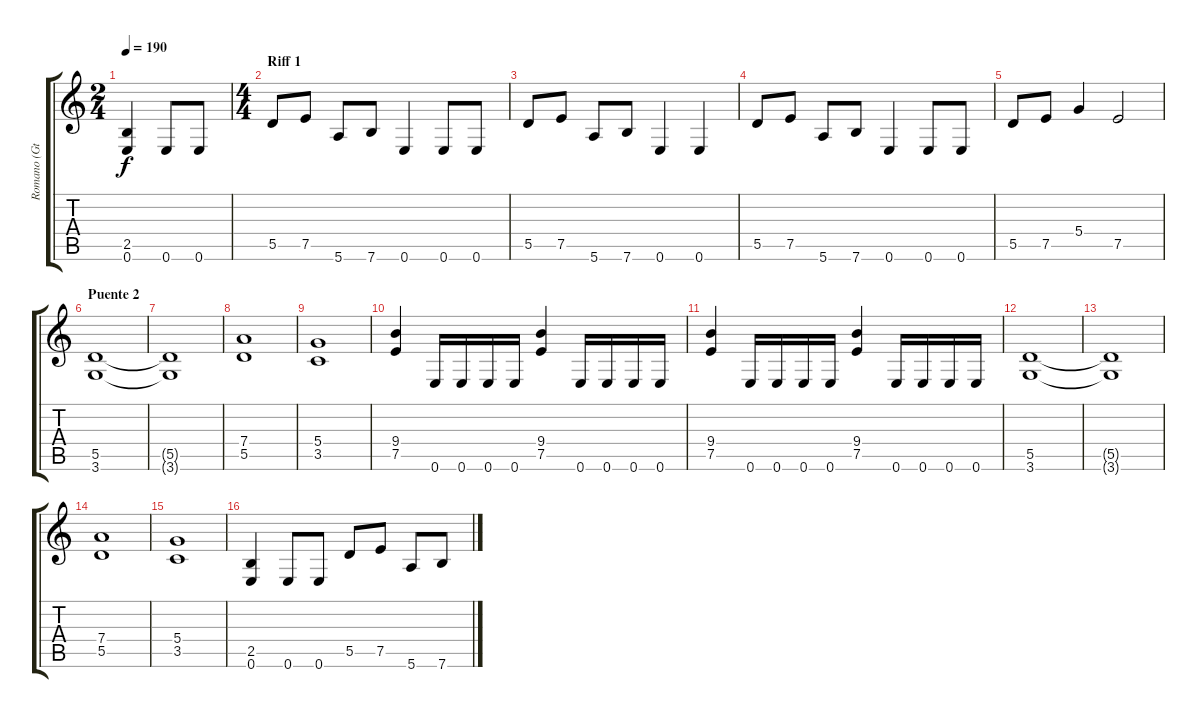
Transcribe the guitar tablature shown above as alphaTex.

\track ("Romano (Gtr 2)" "Romano (Gt") {instrument distortionguitar}
\staff {score tabs}
\tuning (E4 B3 G3 D3 A2 E2) {hide}
\ts (2 4)
\tempo 190
\clef g2
\ks c
(2.5 0.6).4{dy f} 0.6.8 0.6.8 |
\ts (4 4)
\section ("" "Riff 1")
5.5.8 7.5.8 5.6.8 7.6.8 0.6.4 0.6.8 0.6.8 |
5.5.8 7.5.8 5.6.8 7.6.8 0.6.4 0.6.4 |
5.5.8 7.5.8 5.6.8 7.6.8 0.6.4 0.6.8 0.6.8 |
5.5.8 7.5.8 5.4.4 7.5.2 |
\section ("" "Puente 2")
(5.5 3.6).1 |
(5.5{t} 3.6{t}).1 |
(7.4 5.5).1 |
(5.4 3.5).1 |
(9.4 7.5).4 0.6.16 0.6.16 0.6.16 0.6.16 (9.4 7.5).4 0.6.16 0.6.16 0.6.16 0.6.16 |
(9.4 7.5).4 0.6.16 0.6.16 0.6.16 0.6.16 (9.4 7.5).4 0.6.16 0.6.16 0.6.16 0.6.16 |
(5.5 3.6).1 |
(5.5{t} 3.6{t}).1 |
(7.4 5.5).1 |
(5.4 3.5).1 |
(2.5 0.6).4 0.6.8 0.6.8 5.5.8 7.5.8 5.6.8 7.6.8
